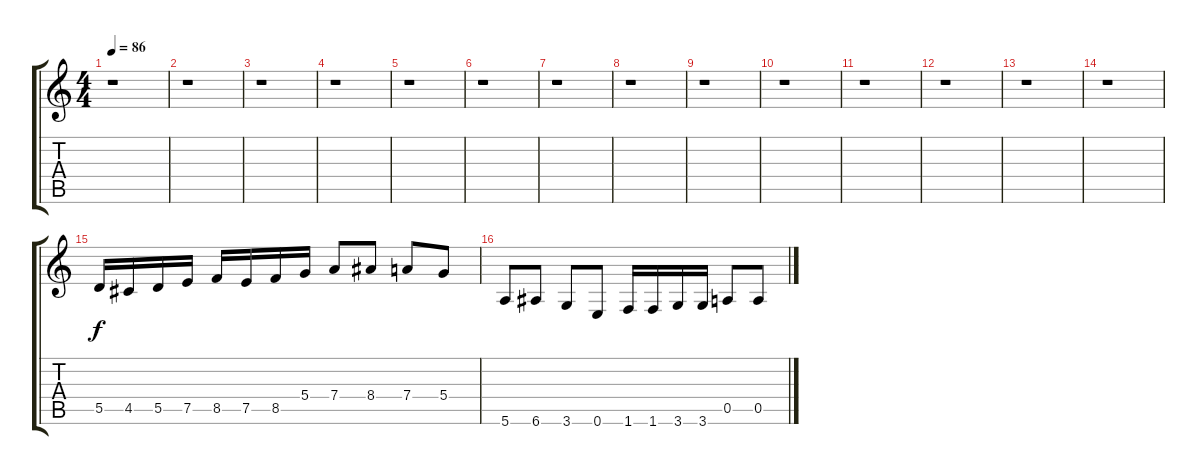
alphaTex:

\track "" {instrument contrabass}
\staff {score tabs}
\tuning (E4 B3 G3 D3 A2 E2) {hide}
\ts (4 4)
\tempo 86
\clef g2
\ks c
r.1{dy f} |
r.1 |
r.1 |
r.1 |
r.1 |
r.1 |
r.1 |
r.1 |
r.1 |
r.1 |
r.1 |
r.1 |
r.1 |
r.1 |
5.5.16 4.5.16 5.5.16 7.5.16 8.5.16 7.5.16 8.5.16 5.4.16 7.4.8 8.4.8 7.4.8 5.4.8 |
5.6.8 6.6.8 3.6.8 0.6.8 1.6.16 1.6.16 3.6.16 3.6.16 0.5.8 0.5.8
